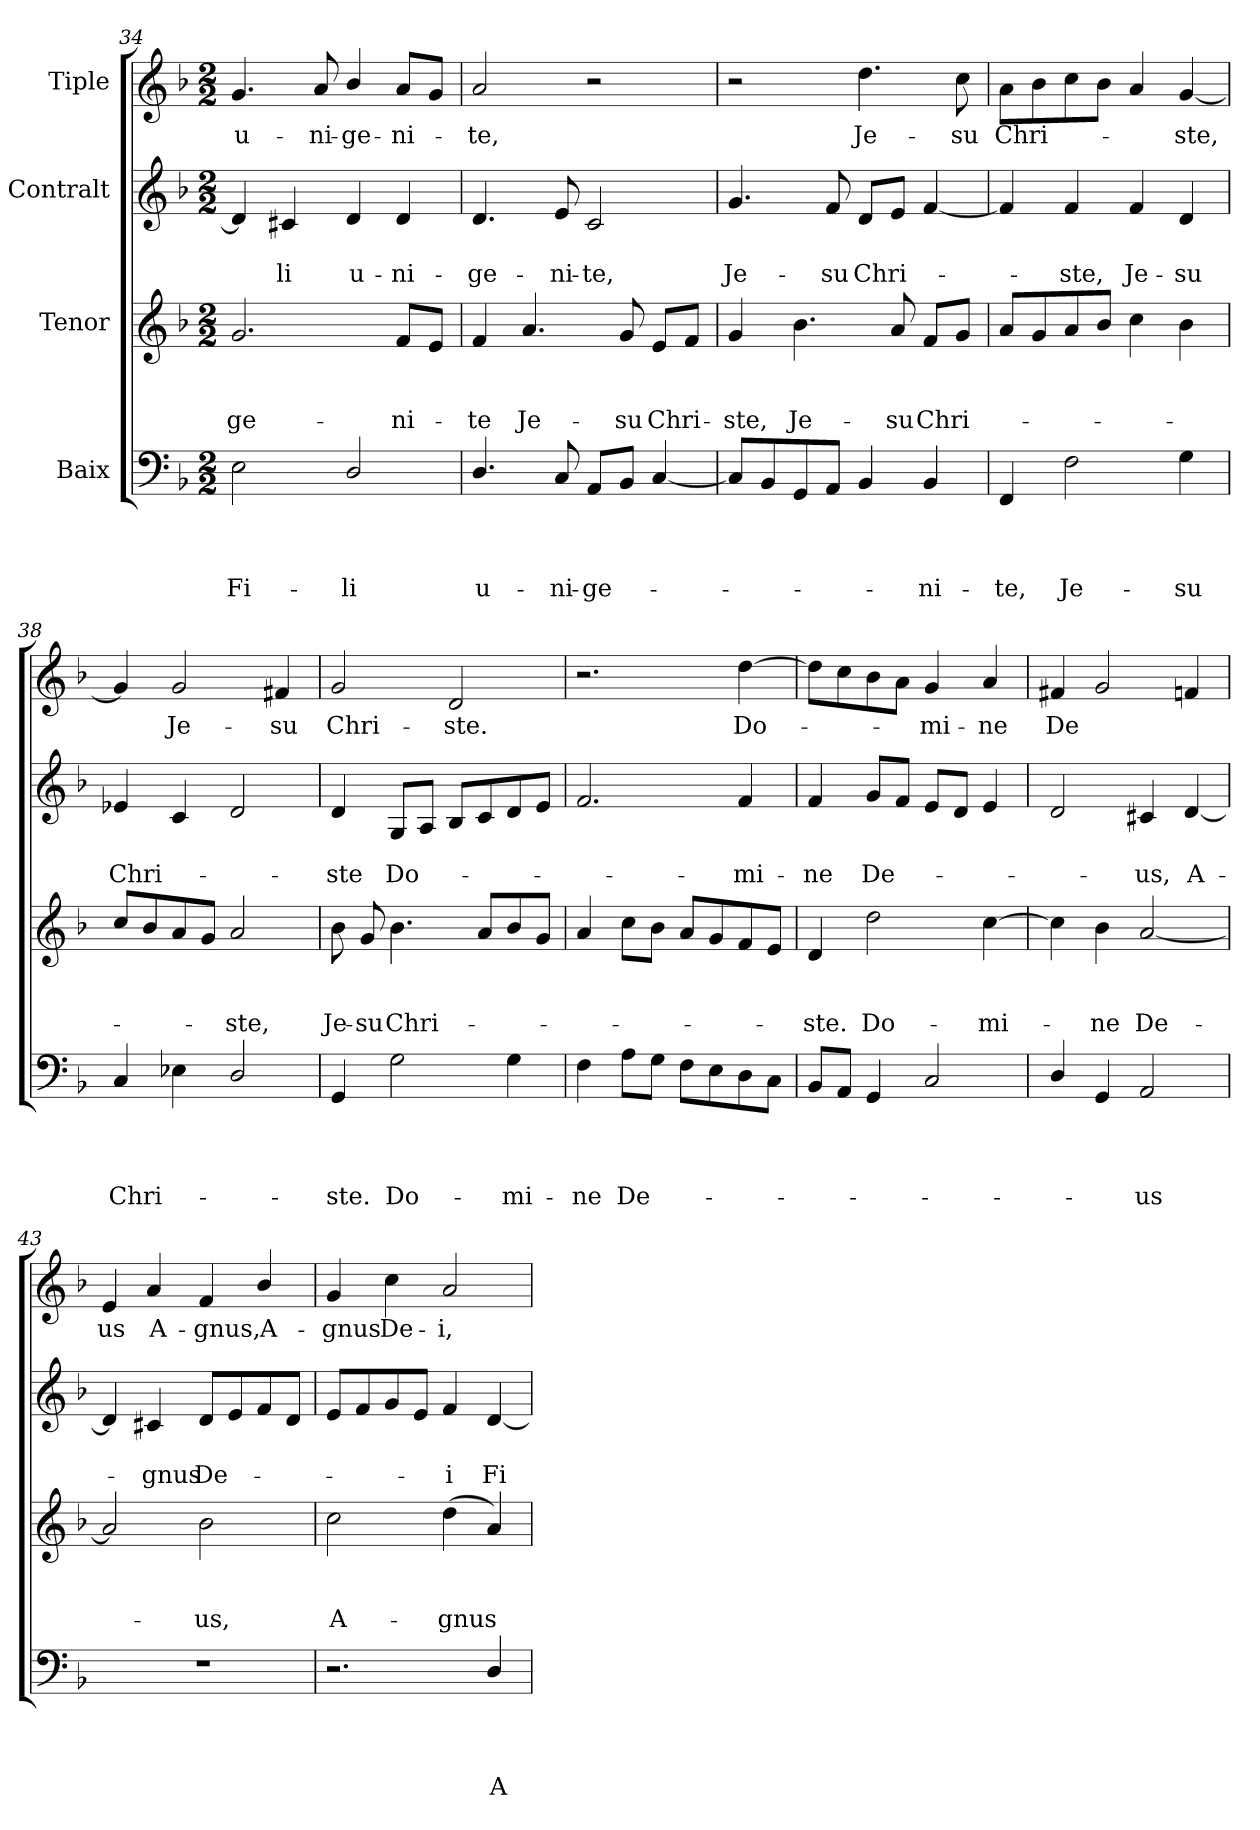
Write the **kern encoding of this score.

**kern	**text	**text	**text	**text	**kern	**text	**text	**text	**kern	**text	**text	**kern	**text
*part4	*part4	*part4	*part4	*part4	*part3	*part3	*part3	*part3	*part2	*part2	*part2	*part1	*part1
*staff4	*staff4	*staff4	*staff4	*staff4	*staff3	*staff3	*staff3	*staff3	*staff2	*staff2	*staff2	*staff1	*staff1
*I"Baix	*	*	*	*	*I"Tenor	*	*	*	*I"Contralt	*	*	*I"Tiple	*
*clefF4	*	*	*	*	*clefG2	*	*	*	*clefG2	*	*	*clefG2	*
*k[b-]	*	*	*	*	*k[b-]	*	*	*	*k[b-]	*	*	*k[b-]	*
*F:	*	*	*	*	*F:	*	*	*	*F:	*	*	*F:	*
*M2/2	*	*	*	*	*M2/2	*	*	*	*M2/2	*	*	*M2/2	*
=34	=34	=34	=34	=34	=34	=34	=34	=34	=34	=34	=34	=34	=34
!	!	!	!	!LO:LY:b	!	!	!	!LO:LY:b	!	!	!	!	!LO:LY:b
2E\	.	.	.	Fi-	2.g/	.	.	-ge-	4d/]	.	.	4.g/	u-
!	!	!	!	!	!	!	!	!	!	!	!LO:LY:b	!	!
.	.	.	.	.	.	.	.	.	4c#X/	.	-li	.	.
!	!	!	!	!	!	!	!	!	!	!	!	!	!LO:LY:b
.	.	.	.	.	.	.	.	.	.	.	.	8a/	-ni-
!	!	!	!	!LO:LY:b	!	!	!	!	!	!	!LO:LY:b	!	!LO:LY:b
2D/	.	.	.	-li	.	.	.	.	4d/	.	u-	4b-/	-ge-
!	!	!	!	!	!	!	!	!LO:LY:b	!	!	!LO:LY:b	!	!LO:LY:b
.	.	.	.	.	8f/L	.	.	-ni-	4d/	.	-ni-	8a/L	-ni-
.	.	.	.	.	8e/J	.	.	.	.	.	.	8g/J	.
=35	=35	=35	=35	=35	=35	=35	=35	=35	=35	=35	=35	=35	=35
!	!	!	!	!LO:LY:b	!	!	!	!LO:LY:b	!	!	!LO:LY:b	!	!LO:LY:b
4.D/	.	.	.	u-	4f/	.	.	-te	4.d/	.	-ge-	2a/	-te,
!	!	!	!	!	!	!	!	!LO:LY:b	!	!	!	!	!
.	.	.	.	.	4.a/	.	.	Je-	.	.	.	.	.
!	!	!	!	!LO:LY:b	!	!	!	!	!	!	!LO:LY:b	!	!
8C/	.	.	.	-ni-	.	.	.	.	8e/	.	-ni-	.	.
!	!	!	!	!LO:LY:b	!	!	!	!	!	!	!LO:LY:b	!	!
8AA/L	.	.	.	-ge-	.	.	.	.	2c/	.	-te,	2r	.
!	!	!	!	!	!	!	!	!LO:LY:b	!	!	!	!	!
8BB-/J	.	.	.	.	8g/	.	.	-su	.	.	.	.	.
!	!	!	!	!	!	!	!	!LO:LY:b	!	!	!	!	!
[<4C/	.	.	.	.	8e/L	.	.	Chri-	.	.	.	.	.
.	.	.	.	.	8f/J	.	.	.	.	.	.	.	.
=36	=36	=36	=36	=36	=36	=36	=36	=36	=36	=36	=36	=36	=36
!	!	!	!	!	!	!	!	!LO:LY:b	!	!	!LO:LY:b	!	!
8C/L]	.	.	.	.	4g/	.	.	-ste,	4.g/	.	Je-	2r	.
8BB-/	.	.	.	.	.	.	.	.	.	.	.	.	.
!	!	!	!	!	!	!	!	!LO:LY:b	!	!	!	!	!
8GG/	.	.	.	.	4.b-\	.	.	Je-	.	.	.	.	.
!	!	!	!	!	!	!	!	!	!	!	!LO:LY:b	!	!
8AA/J	.	.	.	.	.	.	.	.	8f/	.	-su	.	.
!	!	!	!	!	!	!	!	!	!	!	!LO:LY:b	!	!LO:LY:b
4BB-/	.	.	.	.	.	.	.	.	8d/L	.	Chri-	4.dd\	Je-
!	!	!	!	!	!	!	!	!LO:LY:b	!	!	!	!	!
.	.	.	.	.	8a/	.	.	-su	8e/J	.	.	.	.
!	!	!	!	!LO:LY:b	!	!	!	!LO:LY:b	!	!	!	!	!
4BB-/	.	.	.	-ni-	8f/L	.	.	Chri-	[<4f/	.	.	.	.
!	!	!	!	!	!	!	!	!	!	!	!	!	!LO:LY:b
.	.	.	.	.	8g/J	.	.	.	.	.	.	8cc\	-su
!!LO:LB:g=z
=37	=37	=37	=37	=37	=37	=37	=37	=37	=37	=37	=37	=37	=37
!	!	!	!	!LO:LY:b	!	!	!	!	!	!	!	!	!LO:LY:b
4FF/	.	.	.	-te,	8a/L	.	.	.	4f/]	.	.	8a\L	Chri-
.	.	.	.	.	8g/	.	.	.	.	.	.	8b-\	.
!	!	!	!	!LO:LY:b	!	!	!	!	!	!	!LO:LY:b	!	!
2F\	.	.	.	Je-	8a/	.	.	.	4f/	.	-ste,	8cc\	.
.	.	.	.	.	8b-/J	.	.	.	.	.	.	8b-\J	.
!	!	!	!	!	!	!	!	!	!	!	!LO:LY:b	!	!
.	.	.	.	.	4cc\	.	.	.	4f/	.	Je-	4a/	.
!	!	!	!	!LO:LY:b	!	!	!	!	!	!	!LO:LY:b	!	!LO:LY:b
4G\	.	.	.	-su	4b-\	.	.	.	4d/	.	-su	[<4g/	-ste,
=38	=38	=38	=38	=38	=38	=38	=38	=38	=38	=38	=38	=38	=38
!	!	!	!	!LO:LY:b	!	!	!	!	!	!	!LO:LY:b	!	!
4C/	.	.	.	Chri-	8cc/L	.	.	.	4e-X/	.	Chri-	4g/]	.
.	.	.	.	.	8b-/	.	.	.	.	.	.	.	.
!	!	!	!	!	!	!	!	!	!	!	!	!	!LO:LY:b
4E-X\	.	.	.	.	8a/	.	.	.	4c/	.	.	2g/	Je-
.	.	.	.	.	8g/J	.	.	.	.	.	.	.	.
!	!	!	!	!	!	!	!	!LO:LY:b	!	!	!	!	!
2D/	.	.	.	.	2a/	.	.	-ste,	2d/	.	.	.	.
!	!	!	!	!	!	!	!	!	!	!	!	!	!LO:LY:b
.	.	.	.	.	.	.	.	.	.	.	.	4f#X/	-su
=39	=39	=39	=39	=39	=39	=39	=39	=39	=39	=39	=39	=39	=39
!	!	!	!	!LO:LY:b	!	!	!	!LO:LY:b	!	!	!LO:LY:b	!	!LO:LY:b
4GG/	.	.	.	-ste.	8b-\	.	.	Je-	4d/	.	-ste	2g/	Chri-
!	!	!	!	!	!	!	!	!LO:LY:b	!	!	!	!	!
.	.	.	.	.	8g/	.	.	-su	.	.	.	.	.
!	!	!	!	!LO:LY:b	!	!	!	!LO:LY:b	!	!	!LO:LY:b	!	!
2G\	.	.	.	Do-	4.b-\	.	.	Chri-	8G/L	.	Do-	.	.
.	.	.	.	.	.	.	.	.	8A/J	.	.	.	.
!	!	!	!	!	!	!	!	!	!	!	!	!	!LO:LY:b
.	.	.	.	.	.	.	.	.	8B-/L	.	.	2d/	-ste.
.	.	.	.	.	8a/L	.	.	.	8c/	.	.	.	.
!	!	!	!	!LO:LY:b	!	!	!	!	!	!	!	!	!
4G\	.	.	.	-mi-	8b-/	.	.	.	8d/	.	.	.	.
.	.	.	.	.	8g/J	.	.	.	8e/J	.	.	.	.
=40	=40	=40	=40	=40	=40	=40	=40	=40	=40	=40	=40	=40	=40
!	!	!	!	!LO:LY:b	!	!	!	!	!	!	!	!	!
4F\	.	.	.	-ne	4a/	.	.	.	2.f/	.	.	2.r	.
!	!	!	!	!LO:LY:b	!	!	!	!	!	!	!	!	!
8A\L	.	.	.	De-	8cc\L	.	.	.	.	.	.	.	.
8G\J	.	.	.	.	8b-\J	.	.	.	.	.	.	.	.
8F\L	.	.	.	.	8a/L	.	.	.	.	.	.	.	.
8E\	.	.	.	.	8g/	.	.	.	.	.	.	.	.
!	!	!	!	!	!	!	!	!	!	!	!LO:LY:b	!	!LO:LY:b
8D\	.	.	.	.	8f/	.	.	.	4f/	.	-mi-	[>4dd\	Do-
8C\J	.	.	.	.	8e/J	.	.	.	.	.	.	.	.
=41	=41	=41	=41	=41	=41	=41	=41	=41	=41	=41	=41	=41	=41
!	!	!	!	!	!	!	!	!LO:LY:b	!	!	!LO:LY:b	!	!
8BB-/L	.	.	.	.	4d/	.	.	-ste.	4f/	.	-ne	8dd\L]	.
8AA/J	.	.	.	.	.	.	.	.	.	.	.	8cc\	.
!	!	!	!	!	!	!	!	!LO:LY:b	!	!	!LO:LY:b	!	!
4GG/	.	.	.	.	2dd\	.	.	Do-	8g/L	.	De-	8b-\	.
.	.	.	.	.	.	.	.	.	8f/J	.	.	8a\J	.
!	!	!	!	!	!	!	!	!	!	!	!	!	!LO:LY:b
2C/	.	.	.	.	.	.	.	.	8e/L	.	.	4g/	-mi-
.	.	.	.	.	.	.	.	.	8d/J	.	.	.	.
!	!	!	!	!	!	!	!	!LO:LY:b	!	!	!	!	!LO:LY:b
.	.	.	.	.	[>4cc\	.	.	-mi-	4e/	.	.	4a/	-ne
!!LO:PB:g=z
=42	=42	=42	=42	=42	=42	=42	=42	=42	=42	=42	=42	=42	=42
!	!	!	!	!	!	!	!	!	!	!	!	!	!LO:LY:b
4D/	.	.	.	.	4cc\]	.	.	.	2d/	.	.	4f#X/	De
!	!	!	!	!	!	!	!	!LO:LY:b	!	!	!	!	!
4GG/	.	.	.	.	4b-\	.	.	-ne	.	.	.	2g/	.
!	!	!	!	!LO:LY:b	!	!	!	!LO:LY:b	!	!	!LO:LY:b	!	!
2AA/	.	.	.	-us	[<2a/	.	.	De-	4c#X/	.	-us,	.	.
!	!	!	!	!	!	!	!	!	!	!	!LO:LY:b	!	!
.	.	.	.	.	.	.	.	.	[<4d/	.	A-	4fn/	.
=43	=43	=43	=43	=43	=43	=43	=43	=43	=43	=43	=43	=43	=43
!	!	!	!	!	!	!	!	!	!	!	!	!	!LO:LY:b
1r	.	.	.	.	2a/]	.	.	.	4d/]	.	.	4e/	us
!	!	!	!	!	!	!	!	!	!	!	!LO:LY:b	!	!LO:LY:b
.	.	.	.	.	.	.	.	.	4c#X/	.	-gnus	4a/	A-
!	!	!	!	!	!	!	!	!LO:LY:b	!	!	!LO:LY:b	!	!LO:LY:b
.	.	.	.	.	2b-\	.	.	-us,	8d/L	.	De-	4f/	-gnus,
.	.	.	.	.	.	.	.	.	8e/	.	.	.	.
!	!	!	!	!	!	!	!	!	!	!	!	!	!LO:LY:b
.	.	.	.	.	.	.	.	.	8f/	.	.	4b-/	A-
.	.	.	.	.	.	.	.	.	8d/J	.	.	.	.
=44	=44	=44	=44	=44	=44	=44	=44	=44	=44	=44	=44	=44	=44
!	!	!	!	!	!	!	!	!LO:LY:b	!	!	!	!	!LO:LY:b
2.r	.	.	.	.	2cc\	.	.	A-	8e/L	.	.	4g/	-gnus
.	.	.	.	.	.	.	.	.	8f/	.	.	.	.
!	!	!	!	!	!	!	!	!	!	!	!	!	!LO:LY:b
.	.	.	.	.	.	.	.	.	8g/	.	.	4cc\	De-
.	.	.	.	.	.	.	.	.	8e/J	.	.	.	.
!	!	!	!	!	!	!	!	!LO:LY:b	!	!	!LO:LY:b	!	!LO:LY:b
.	.	.	.	.	(>4dd\	.	.	-gnus	4f/	.	-i	2a/	-i,
!	!	!	!	!LO:LY:b	!	!	!	!	!	!	!LO:LY:b	!	!
4D/	.	.	.	A-	4a/)	.	.	.	[<4d/	.	Fi-	.	.
=	=	=	=	=	=	=	=	=	=	=	=	=	=
*-	*-	*-	*-	*-	*-	*-	*-	*-	*-	*-	*-	*-	*-
